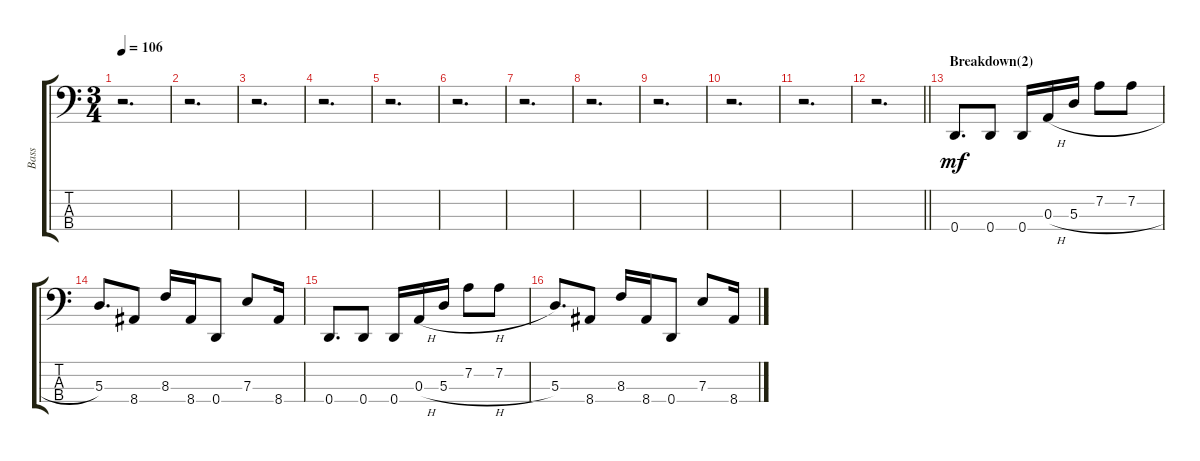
\track ("Bass" "Bass") {instrument electricbasspick}
\staff {score tabs}
\tuning (G2 D2 A1 D1) {hide}
\ts (3 4)
\tempo 106
\clef f4
\ks c
r.2{d dy f} |
r.2{d} |
r.2{d} |
r.2{d} |
r.2{d} |
r.2{d} |
r.2{d} |
r.2{d} |
r.2{d} |
r.2{d} |
r.2{d} |
\barLineRight lightlight
r.2{d} |
\section ("" "Breakdown(2)")
0.4.8{d dy mf} 0.4.8 0.4.16 0.3{h}.16 5.3{h}.16 7.2.8 7.2.8 |
5.3.8{d} 8.4.8 8.3.16 8.4.16 0.4.8 7.3.8 8.4.16 |
0.4.8{d} 0.4.8 0.4.16 0.3{h}.16 5.3{h}.16 7.2.8 7.2.8 |
5.3.8{d} 8.4.8 8.3.16 8.4.16 0.4.8 7.3.8 8.4.16
